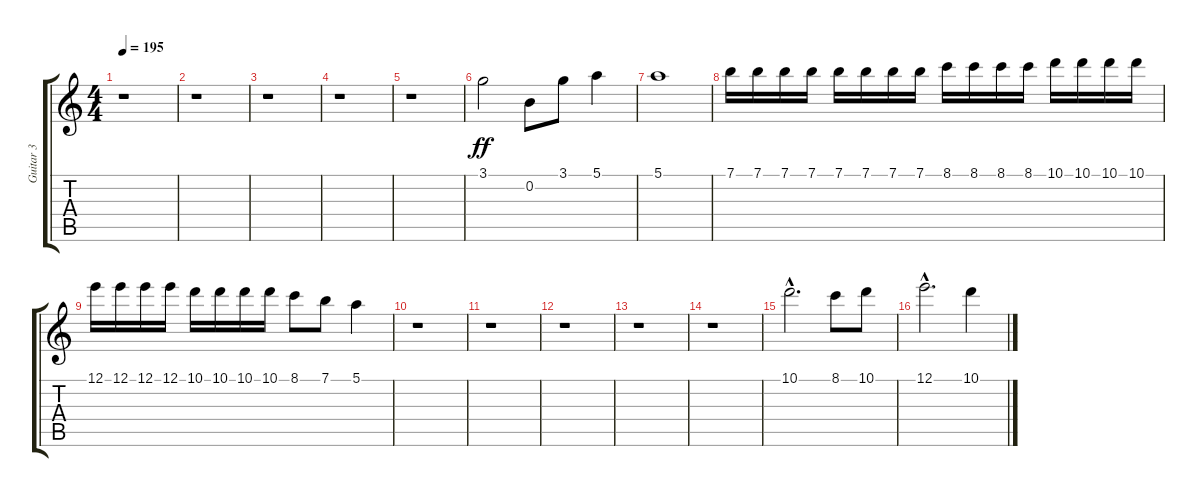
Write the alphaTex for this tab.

\track ("Guitar 3" "Guitar 3") {instrument overdrivenguitar}
\staff {score tabs}
\tuning (E4 B3 G3 D3 A2 E2) {hide}
\ts (4 4)
\tempo 195
\clef g2
\ks c
r.1{dy ff instrument overdrivenguitar} |
r.1 |
r.1 |
r.1 |
r.1 |
3.1.2 0.2.8 3.1.8 5.1.4 |
5.1.1 |
7.1.16 7.1.16 7.1.16 7.1.16 7.1.16 7.1.16 7.1.16 7.1.16 8.1.16 8.1.16 8.1.16 8.1.16 10.1.16 10.1.16 10.1.16 10.1.16 |
12.1.16 12.1.16 12.1.16 12.1.16 10.1.16 10.1.16 10.1.16 10.1.16 8.1.8 7.1.8 5.1.4 |
r.1 |
r.1 |
r.1 |
r.1 |
r.1 |
10.1{hac}.2{d} 8.1.8 10.1.8 |
12.1{hac}.2{d} 10.1.4
